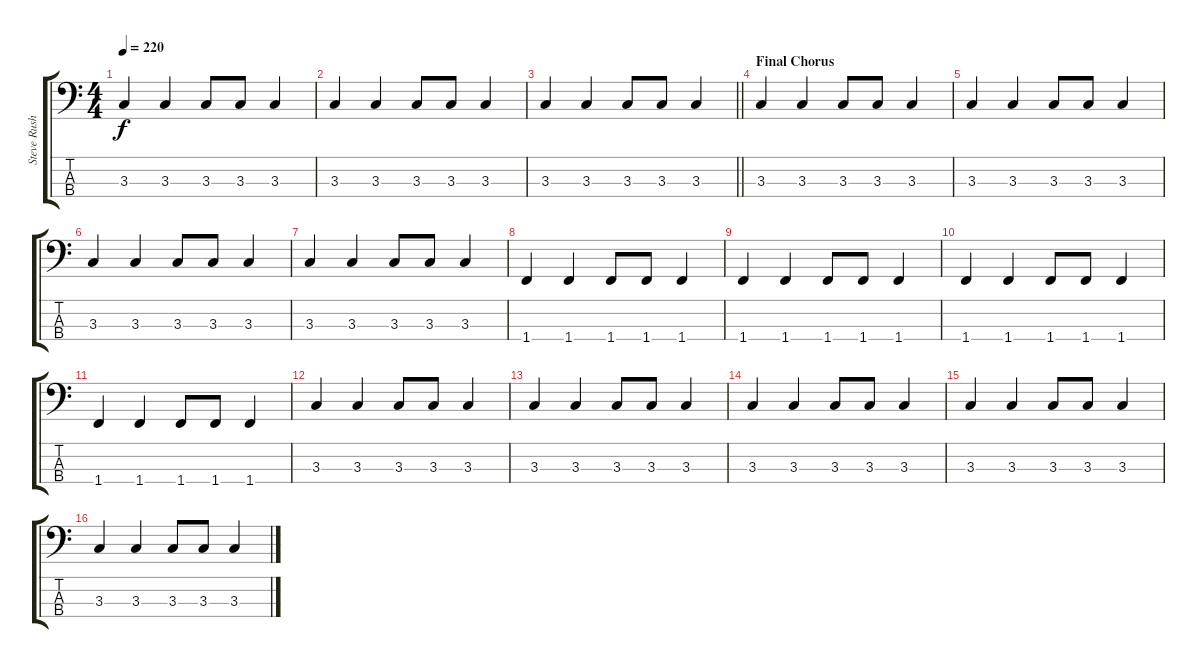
\track ("Steve Rushton" "Steve Rush") {instrument electricbasspick}
\staff {score tabs}
\tuning (G2 D2 A1 E1) {hide}
\ts (4 4)
\tempo 220
\clef f4
\ks c
3.3.4{dy f} 3.3.4 3.3.8 3.3.8 3.3.4 |
3.3.4 3.3.4 3.3.8 3.3.8 3.3.4 |
\barLineRight lightlight
3.3.4 3.3.4 3.3.8 3.3.8 3.3.4 |
\section ("" "Final Chorus")
3.3.4 3.3.4 3.3.8 3.3.8 3.3.4 |
3.3.4 3.3.4 3.3.8 3.3.8 3.3.4 |
3.3.4 3.3.4 3.3.8 3.3.8 3.3.4 |
3.3.4 3.3.4 3.3.8 3.3.8 3.3.4 |
1.4.4 1.4.4 1.4.8 1.4.8 1.4.4 |
1.4.4 1.4.4 1.4.8 1.4.8 1.4.4 |
1.4.4 1.4.4 1.4.8 1.4.8 1.4.4 |
1.4.4 1.4.4 1.4.8 1.4.8 1.4.4 |
3.3.4 3.3.4 3.3.8 3.3.8 3.3.4 |
3.3.4 3.3.4 3.3.8 3.3.8 3.3.4 |
3.3.4 3.3.4 3.3.8 3.3.8 3.3.4 |
3.3.4 3.3.4 3.3.8 3.3.8 3.3.4 |
3.3.4 3.3.4 3.3.8 3.3.8 3.3.4
